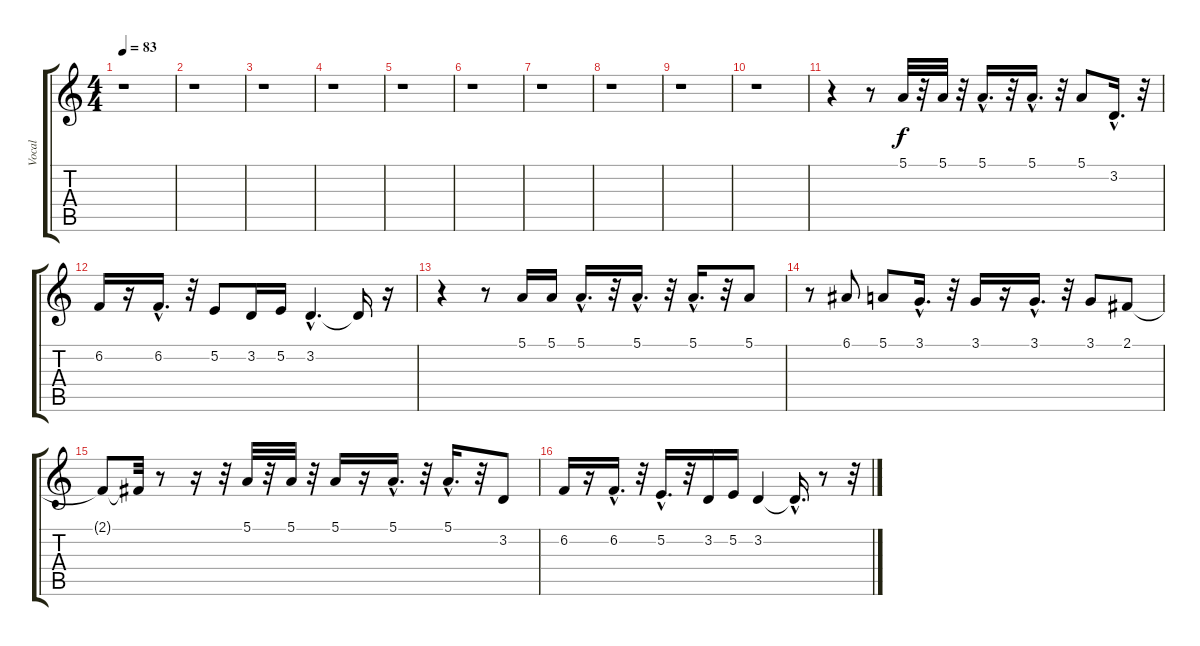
\track ("Vocal" "Vocal") {instrument lead6voice}
\staff {score tabs}
\tuning (E4 B3 G3 D3 A2 E2) {hide}
\ts (4 4)
\tempo 83
\clef g2
\ks c
r.1{dy f instrument lead6voice} |
r.1 |
r.1 |
r.1 |
r.1 |
r.1 |
r.1 |
r.1 |
r.1 |
r.1 |
r.4 r.8 5.1.32 r.32 5.1.32 r.32 5.1{hac}.16{d} r.32 5.1{hac}.16{d} r.32 5.1.8 3.2{hac}.16{d} r.32 |
6.2.16 r.16 6.2{hac}.16{d} r.32 5.2.8 3.2.16 5.2.16 3.2{hac}.4{d} 3.2{t}.16 r.16 |
r.4 r.8 5.1.16 5.1.16 5.1{hac}.16{d} r.32 5.1{hac}.16{d} r.32 5.1{hac}.16{d} r.32 5.1.8 |
r.8 6.1.8 5.1.8 3.1{hac}.16{d} r.32 3.1.16 r.16 3.1{hac}.16{d} r.32 3.1.8 2.1.8 |
2.1{t}.8 2.1{t}.32 r.8 r.16 r.32 5.1.32 r.32 5.1.32 r.32 5.1.16 r.16 5.1{hac}.16{d} r.32 5.1{hac}.16{d} r.32 3.2.8 |
6.2.16 r.16 6.2{hac}.16{d} r.32 5.2{hac}.16{d} r.32 3.2.16 5.2.16 3.2.4 3.2{hac t}.16{d} r.8 r.32
